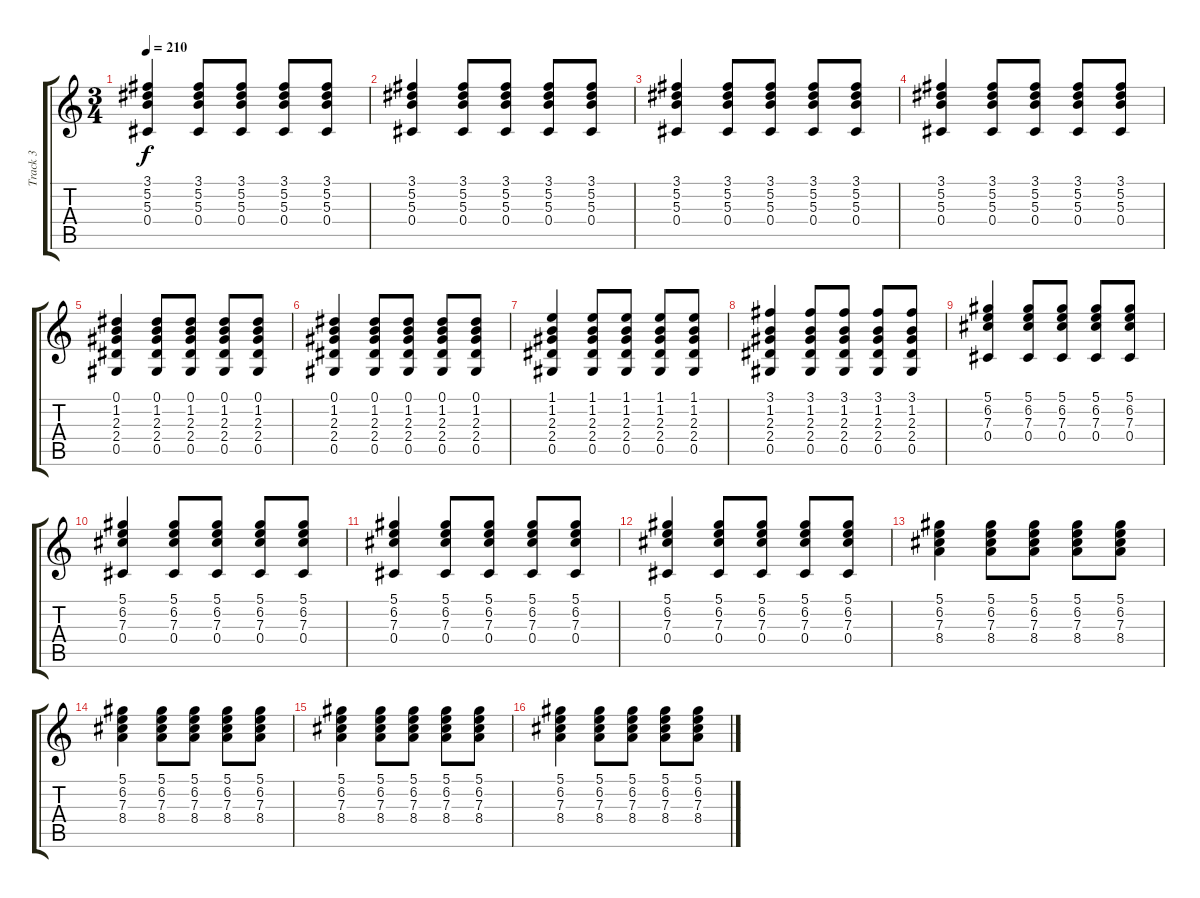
\track ("Track 3" "Track 3") {instrument acousticguitarsteel}
\staff {score tabs}
\tuning (Eb4 Bb3 Gb3 Db3 Ab2 Eb2) {hide}
\ts (3 4)
\tempo 210
\clef g2
\ks c
(3.1 5.2 5.3 0.4).4{dy f} (3.1 5.2 5.3 0.4).8 (3.1 5.2 5.3 0.4).8 (3.1 5.2 5.3 0.4).8 (3.1 5.2 5.3 0.4).8 |
(3.1 5.2 5.3 0.4).4 (3.1 5.2 5.3 0.4).8 (3.1 5.2 5.3 0.4).8 (3.1 5.2 5.3 0.4).8 (3.1 5.2 5.3 0.4).8 |
(3.1 5.2 5.3 0.4).4 (3.1 5.2 5.3 0.4).8 (3.1 5.2 5.3 0.4).8 (3.1 5.2 5.3 0.4).8 (3.1 5.2 5.3 0.4).8 |
(3.1 5.2 5.3 0.4).4 (3.1 5.2 5.3 0.4).8 (3.1 5.2 5.3 0.4).8 (3.1 5.2 5.3 0.4).8 (3.1 5.2 5.3 0.4).8 |
(0.1 1.2 2.3 2.4 0.5).4 (0.1 1.2 2.3 2.4 0.5).8 (0.1 1.2 2.3 2.4 0.5).8 (0.1 1.2 2.3 2.4 0.5).8 (0.1 1.2 2.3 2.4 0.5).8 |
(0.1 1.2 2.3 2.4 0.5).4 (0.1 1.2 2.3 2.4 0.5).8 (0.1 1.2 2.3 2.4 0.5).8 (0.1 1.2 2.3 2.4 0.5).8 (0.1 1.2 2.3 2.4 0.5).8 |
(1.1 1.2 2.3 2.4 0.5).4 (1.1 1.2 2.3 2.4 0.5).8 (1.1 1.2 2.3 2.4 0.5).8 (1.1 1.2 2.3 2.4 0.5).8 (1.1 1.2 2.3 2.4 0.5).8 |
(3.1 1.2 2.3 2.4 0.5).4 (3.1 1.2 2.3 2.4 0.5).8 (3.1 1.2 2.3 2.4 0.5).8 (3.1 1.2 2.3 2.4 0.5).8 (3.1 1.2 2.3 2.4 0.5).8 |
(5.1 6.2 7.3 0.4).4 (5.1 6.2 7.3 0.4).8 (5.1 6.2 7.3 0.4).8 (5.1 6.2 7.3 0.4).8 (5.1 6.2 7.3 0.4).8 |
(5.1 6.2 7.3 0.4).4 (5.1 6.2 7.3 0.4).8 (5.1 6.2 7.3 0.4).8 (5.1 6.2 7.3 0.4).8 (5.1 6.2 7.3 0.4).8 |
(5.1 6.2 7.3 0.4).4 (5.1 6.2 7.3 0.4).8 (5.1 6.2 7.3 0.4).8 (5.1 6.2 7.3 0.4).8 (5.1 6.2 7.3 0.4).8 |
(5.1 6.2 7.3 0.4).4 (5.1 6.2 7.3 0.4).8 (5.1 6.2 7.3 0.4).8 (5.1 6.2 7.3 0.4).8 (5.1 6.2 7.3 0.4).8 |
(5.1 6.2 7.3 8.4).4 (5.1 6.2 7.3 8.4).8 (5.1 6.2 7.3 8.4).8 (5.1 6.2 7.3 8.4).8 (5.1 6.2 7.3 8.4).8 |
(5.1 6.2 7.3 8.4).4 (5.1 6.2 7.3 8.4).8 (5.1 6.2 7.3 8.4).8 (5.1 6.2 7.3 8.4).8 (5.1 6.2 7.3 8.4).8 |
(5.1 6.2 7.3 8.4).4 (5.1 6.2 7.3 8.4).8 (5.1 6.2 7.3 8.4).8 (5.1 6.2 7.3 8.4).8 (5.1 6.2 7.3 8.4).8 |
(5.1 6.2 7.3 8.4).4 (5.1 6.2 7.3 8.4).8 (5.1 6.2 7.3 8.4).8 (5.1 6.2 7.3 8.4).8 (5.1 6.2 7.3 8.4).8
